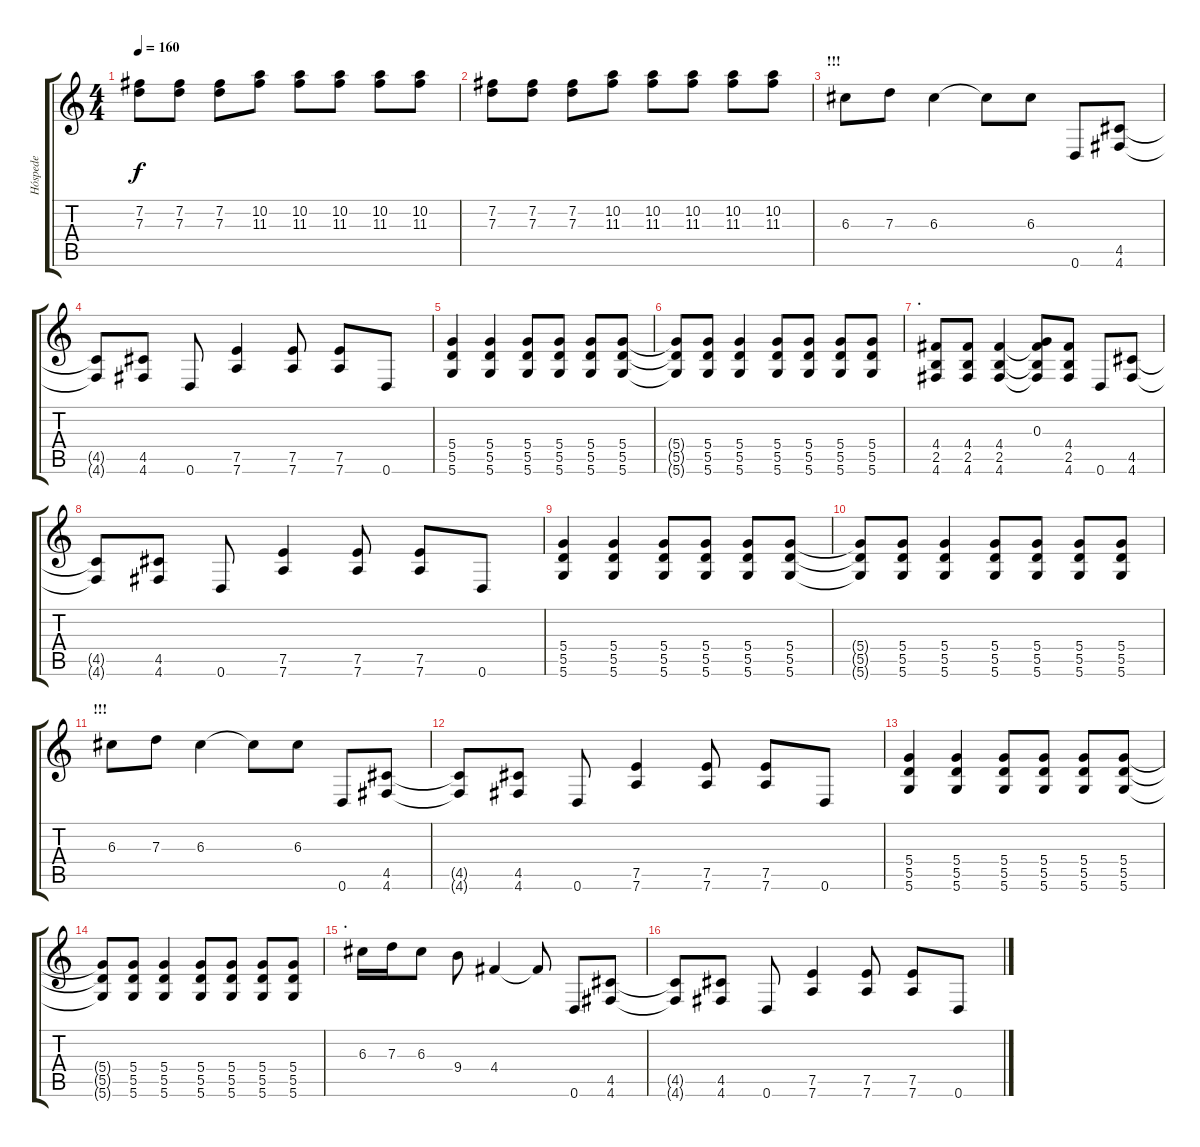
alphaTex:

\track ("Hóspede" "Hóspede") {instrument distortionguitar}
\staff {score tabs}
\tuning (E4 B3 G3 D3 A2 D2) {hide}
\ts (4 4)
\tempo 160
\clef g2
\ks c
(7.2 7.3).8{dy f} (7.2 7.3).8 (7.2 7.3).8 (10.2 11.3).8 (10.2 11.3).8 (10.2 11.3).8 (10.2 11.3).8 (10.2 11.3).8 |
(7.2 7.3).8 (7.2 7.3).8 (7.2 7.3).8 (10.2 11.3).8 (10.2 11.3).8 (10.2 11.3).8 (10.2 11.3).8 (10.2 11.3).8 |
\section ("" "!!!")
6.3.8 7.3.8 6.3.4 6.3{t}.8 6.3.8 0.6.8 (4.5 4.6).8 |
(4.5{t} 4.6{t}).8 (4.5 4.6).8 0.6.8 (7.5 7.6).4 (7.5 7.6).8 (7.5 7.6).8 0.6.8 |
(5.4 5.5 5.6).4 (5.4 5.5 5.6).4 (5.4 5.5 5.6).8 (5.4 5.5 5.6).8 (5.4 5.5 5.6).8 (5.4 5.5 5.6).8 |
(5.4{t} 5.5{t} 5.6{t}).8 (5.4 5.5 5.6).8 (5.4 5.5 5.6).4 (5.4 5.5 5.6).8 (5.4 5.5 5.6).8 (5.4 5.5 5.6).8 (5.4 5.5 5.6).8 |
\section ("" ".")
(4.4 2.5 4.6).8 (4.4 2.5 4.6).8 (4.4 2.5 4.6).4 (0.3 4.4{t} 2.5{t} 4.6{t}).8 (4.4 2.5 4.6).8 0.6.8 (4.5 4.6).8 |
(4.5{t} 4.6{t}).8 (4.5 4.6).8 0.6.8 (7.5 7.6).4 (7.5 7.6).8 (7.5 7.6).8 0.6.8 |
(5.4 5.5 5.6).4 (5.4 5.5 5.6).4 (5.4 5.5 5.6).8 (5.4 5.5 5.6).8 (5.4 5.5 5.6).8 (5.4 5.5 5.6).8 |
(5.4{t} 5.5{t} 5.6{t}).8 (5.4 5.5 5.6).8 (5.4 5.5 5.6).4 (5.4 5.5 5.6).8 (5.4 5.5 5.6).8 (5.4 5.5 5.6).8 (5.4 5.5 5.6).8 |
\section ("" "!!!")
6.3.8 7.3.8 6.3.4 6.3{t}.8 6.3.8 0.6.8 (4.5 4.6).8 |
(4.5{t} 4.6{t}).8 (4.5 4.6).8 0.6.8 (7.5 7.6).4 (7.5 7.6).8 (7.5 7.6).8 0.6.8 |
(5.4 5.5 5.6).4 (5.4 5.5 5.6).4 (5.4 5.5 5.6).8 (5.4 5.5 5.6).8 (5.4 5.5 5.6).8 (5.4 5.5 5.6).8 |
(5.4{t} 5.5{t} 5.6{t}).8 (5.4 5.5 5.6).8 (5.4 5.5 5.6).4 (5.4 5.5 5.6).8 (5.4 5.5 5.6).8 (5.4 5.5 5.6).8 (5.4 5.5 5.6).8 |
\section ("" ".")
6.3.16 7.3.16 6.3.8 9.4.8 4.4.4 4.4{t}.8 0.6.8 (4.5 4.6).8 |
(4.5{t} 4.6{t}).8 (4.5 4.6).8 0.6.8 (7.5 7.6).4 (7.5 7.6).8 (7.5 7.6).8 0.6.8
